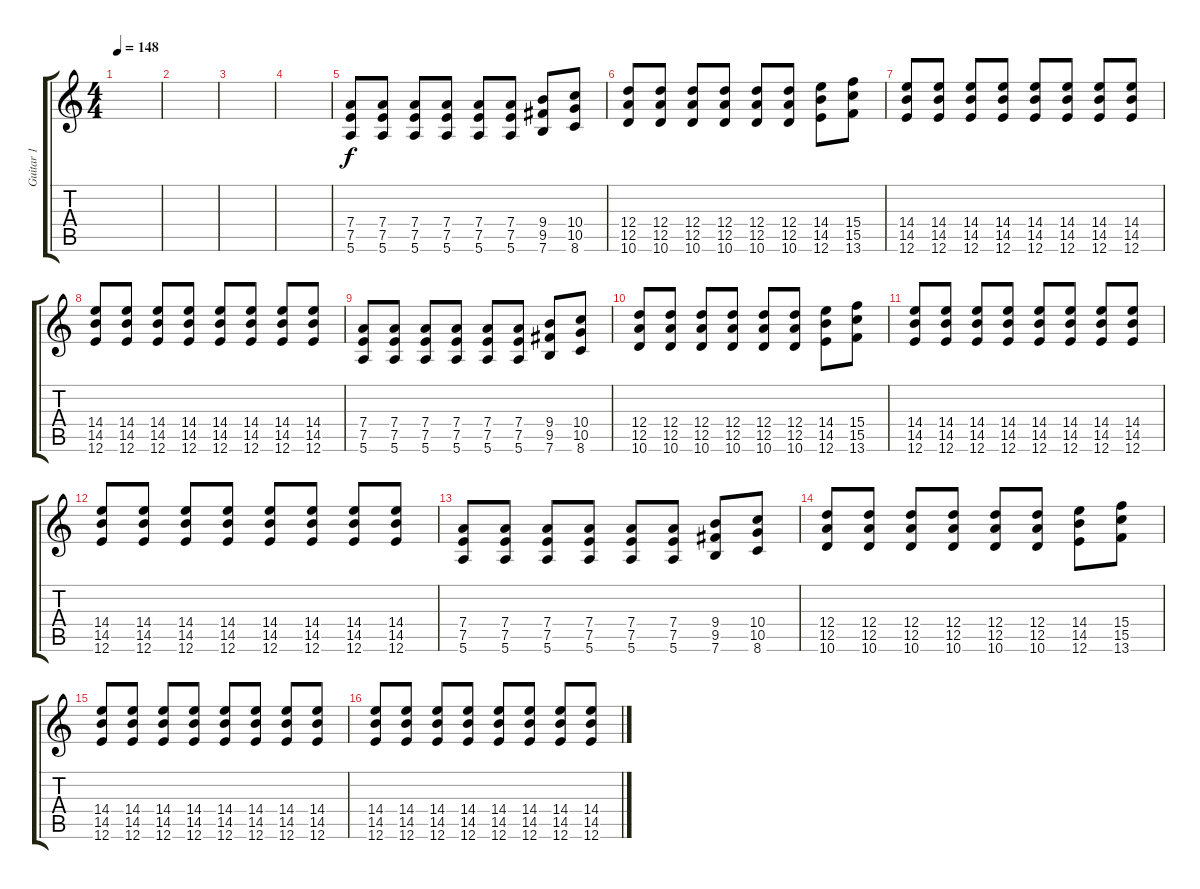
\track ("Guitar 1" "Guitar 1") {instrument overdrivenguitar}
\staff {score tabs}
\tuning (E4 B3 G3 D3 A2 E2) {hide}
\ts (4 4)
\tempo 148
\clef g2
\ks c
|
|
|
|
(7.4 7.5 5.6).8 (7.4 7.5 5.6).8 (7.4 7.5 5.6).8 (7.4 7.5 5.6).8 (7.4 7.5 5.6).8 (7.4 7.5 5.6).8 (9.4 9.5 7.6).8 (10.4 10.5 8.6).8 |
(12.4 12.5 10.6).8 (12.4 12.5 10.6).8 (12.4 12.5 10.6).8 (12.4 12.5 10.6).8 (12.4 12.5 10.6).8 (12.4 12.5 10.6).8 (14.4 14.5 12.6).8 (15.4 15.5 13.6).8 |
(14.4 14.5 12.6).8 (14.4 14.5 12.6).8 (14.4 14.5 12.6).8 (14.4 14.5 12.6).8 (14.4 14.5 12.6).8 (14.4 14.5 12.6).8 (14.4 14.5 12.6).8 (14.4 14.5 12.6).8 |
(14.4 14.5 12.6).8 (14.4 14.5 12.6).8 (14.4 14.5 12.6).8 (14.4 14.5 12.6).8 (14.4 14.5 12.6).8 (14.4 14.5 12.6).8 (14.4 14.5 12.6).8 (14.4 14.5 12.6).8 |
(7.4 7.5 5.6).8{volume 14} (7.4 7.5 5.6).8 (7.4 7.5 5.6).8 (7.4 7.5 5.6).8 (7.4 7.5 5.6).8 (7.4 7.5 5.6).8 (9.4 9.5 7.6).8 (10.4 10.5 8.6).8 |
(12.4 12.5 10.6).8 (12.4 12.5 10.6).8 (12.4 12.5 10.6).8 (12.4 12.5 10.6).8 (12.4 12.5 10.6).8 (12.4 12.5 10.6).8 (14.4 14.5 12.6).8 (15.4 15.5 13.6).8 |
(14.4 14.5 12.6).8 (14.4 14.5 12.6).8 (14.4 14.5 12.6).8 (14.4 14.5 12.6).8 (14.4 14.5 12.6).8 (14.4 14.5 12.6).8 (14.4 14.5 12.6).8 (14.4 14.5 12.6).8 |
(14.4 14.5 12.6).8 (14.4 14.5 12.6).8 (14.4 14.5 12.6).8 (14.4 14.5 12.6).8 (14.4 14.5 12.6).8 (14.4 14.5 12.6).8 (14.4 14.5 12.6).8 (14.4 14.5 12.6).8 |
(7.4 7.5 5.6).8 (7.4 7.5 5.6).8 (7.4 7.5 5.6).8 (7.4 7.5 5.6).8 (7.4 7.5 5.6).8 (7.4 7.5 5.6).8 (9.4 9.5 7.6).8 (10.4 10.5 8.6).8 |
(12.4 12.5 10.6).8 (12.4 12.5 10.6).8 (12.4 12.5 10.6).8 (12.4 12.5 10.6).8 (12.4 12.5 10.6).8 (12.4 12.5 10.6).8 (14.4 14.5 12.6).8 (15.4 15.5 13.6).8 |
(14.4 14.5 12.6).8 (14.4 14.5 12.6).8 (14.4 14.5 12.6).8 (14.4 14.5 12.6).8 (14.4 14.5 12.6).8 (14.4 14.5 12.6).8 (14.4 14.5 12.6).8 (14.4 14.5 12.6).8 |
(14.4 14.5 12.6).8 (14.4 14.5 12.6).8 (14.4 14.5 12.6).8 (14.4 14.5 12.6).8 (14.4 14.5 12.6).8 (14.4 14.5 12.6).8 (14.4 14.5 12.6).8 (14.4 14.5 12.6).8
